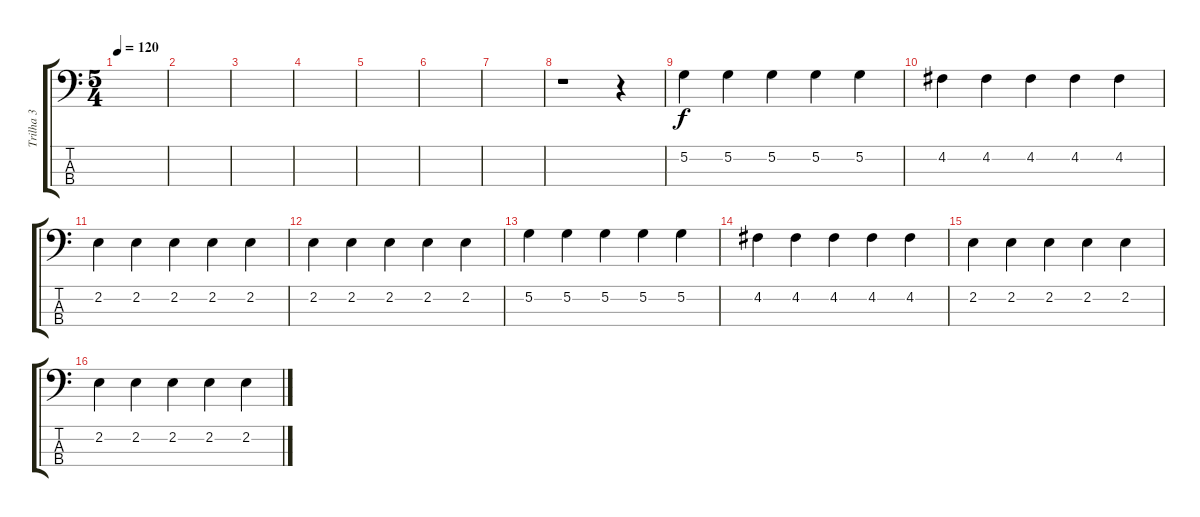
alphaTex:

\track ("Trilha 3" "Trilha 3") {instrument electricbassfinger}
\staff {score tabs}
\tuning (G2 D2 A1 E1) {hide}
\ts (5 4)
\tempo 120
\clef f4
\ks c
|
|
|
|
|
|
|
r.1 r.4 |
5.2.4 5.2.4 5.2.4 5.2.4 5.2.4 |
4.2.4 4.2.4 4.2.4 4.2.4 4.2.4 |
2.2.4 2.2.4 2.2.4 2.2.4 2.2.4 |
2.2.4 2.2.4 2.2.4 2.2.4 2.2.4 |
5.2.4 5.2.4 5.2.4 5.2.4 5.2.4 |
4.2.4 4.2.4 4.2.4 4.2.4 4.2.4 |
2.2.4 2.2.4 2.2.4 2.2.4 2.2.4 |
2.2.4 2.2.4 2.2.4 2.2.4 2.2.4
